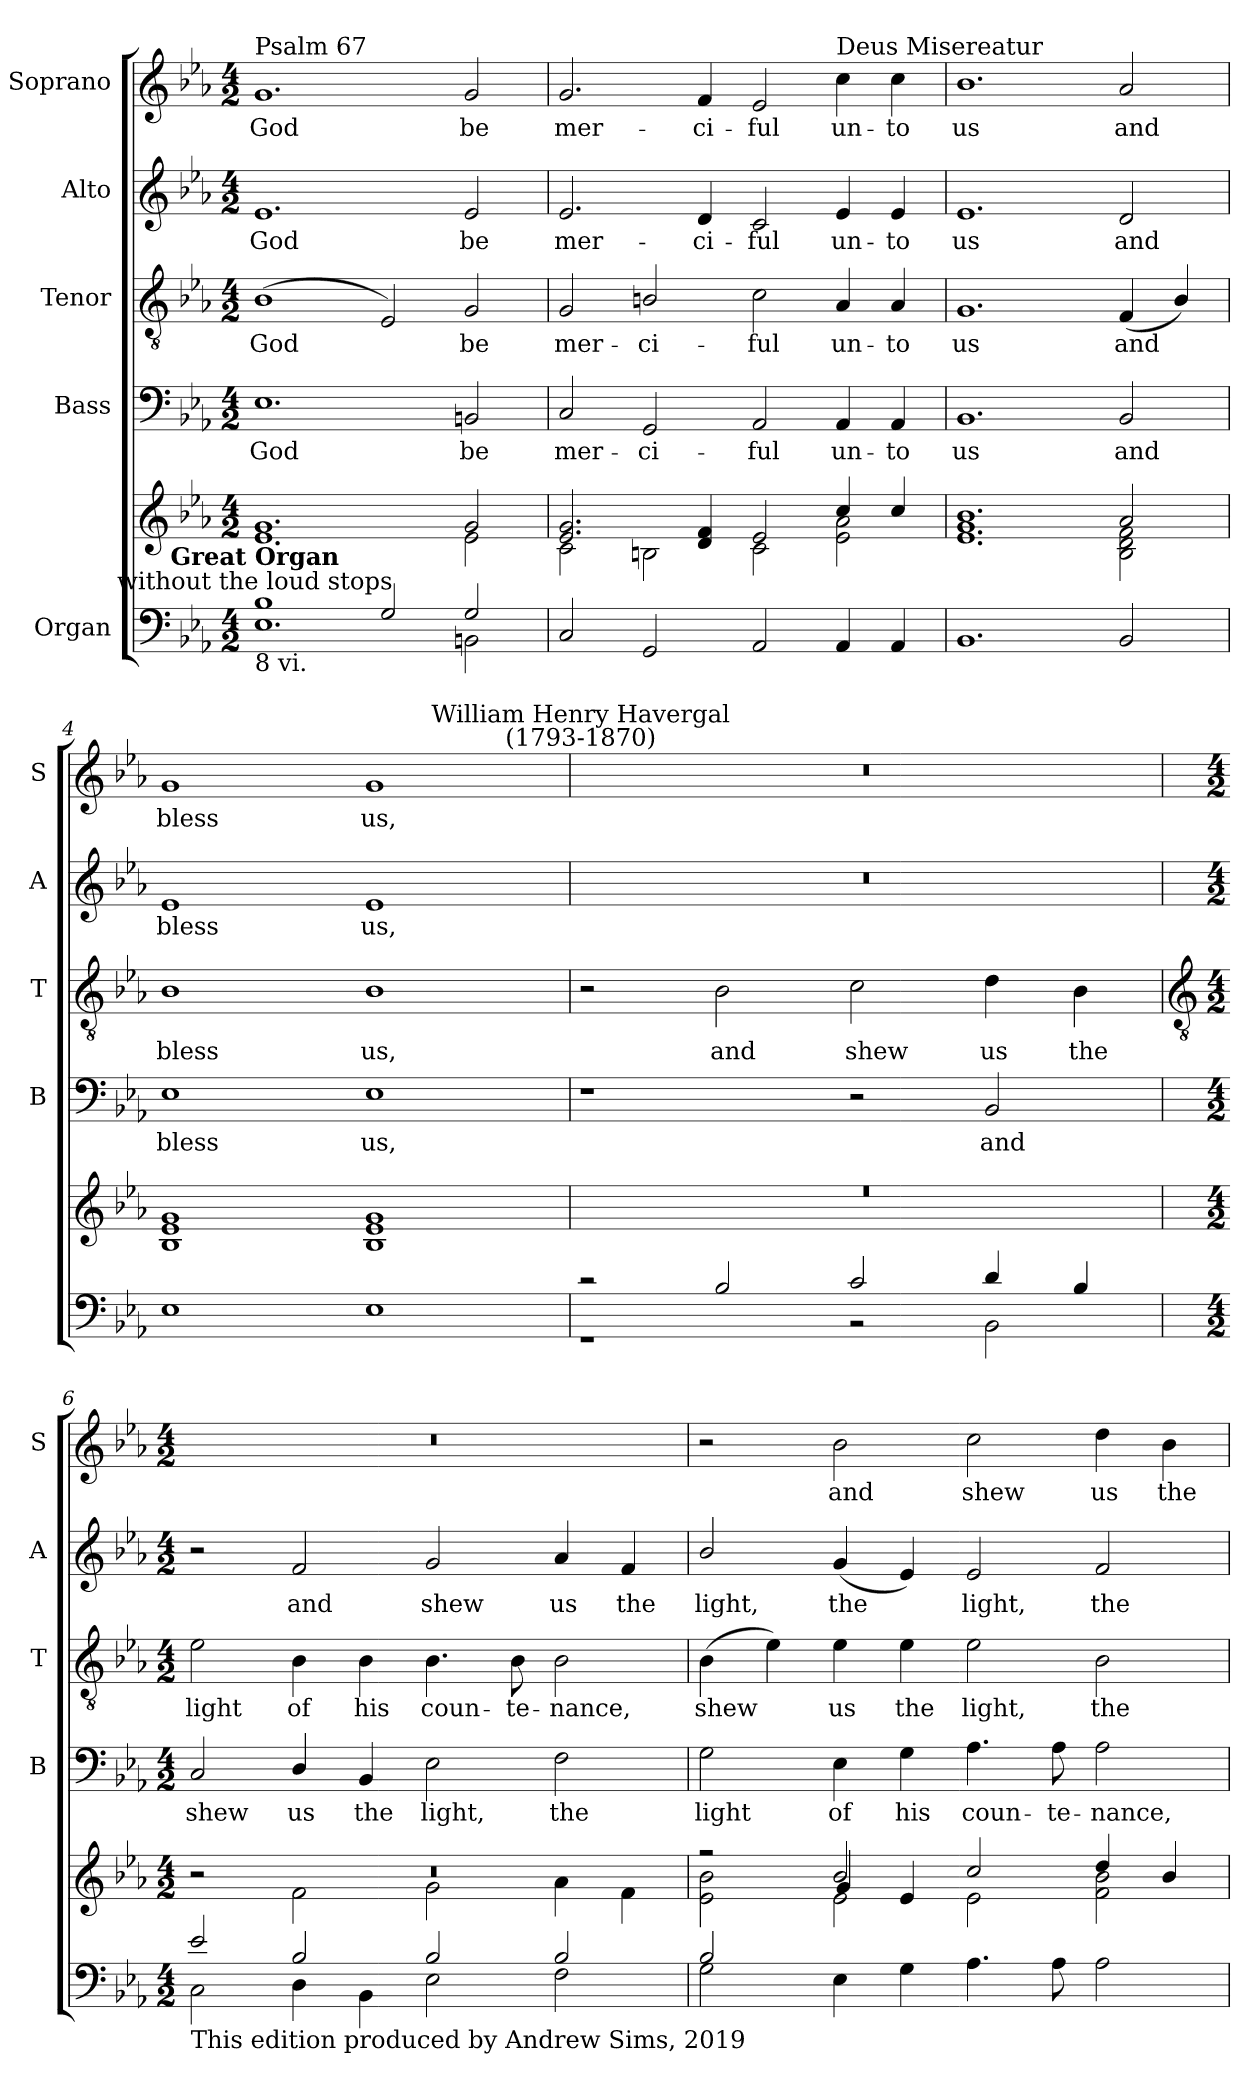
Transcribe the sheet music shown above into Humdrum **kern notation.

**kern	**kern	**kern	**text	**kern	**text	**kern	**text	**kern	**text
*part5	*part5	*part4	*part4	*part3	*part3	*part2	*part2	*part1	*part1
*staff6	*staff5	*staff4	*staff4	*staff3	*staff3	*staff2	*staff2	*staff1	*staff1
*I"Organ	*	*I"Bass	*	*I"Tenor	*	*I"Alto	*	*I"Soprano	*
*	*	*I'B	*	*I'T	*	*I'A	*	*I'S	*
*clefF4	*clefG2	*clefF4	*	*clefGv2	*	*clefG2	*	*clefG2	*
*k[b-e-a-]	*k[b-e-a-]	*k[b-e-a-]	*	*k[b-e-a-]	*	*k[b-e-a-]	*	*k[b-e-a-]	*
*E-:	*E-:	*E-:	*	*E-:	*	*E-:	*	*E-:	*
*M4/2	*M4/2	*M4/2	*	*M4/2	*	*M4/2	*	*M4/2	*
=1	=1	=1	=1	=1	=1	=1	=1	=1	=1
*^	*^	*	*	*	*	*	*	*	*
!	!	!	!	!	!	!	!	!	!	!LO:TX:a:t=Psalm 67	!
!	!	!LO:TX:b:B:cj:t=Great Organ	!	!	!	!	!	!	!	!	!
!	!	!LO:TX:b:cj:t=without the loud stops	!	!	!	!	!	!	!	!	!
!LO:TX:b:t=8 vi.	!	!	!	!	!	!	!	!	!	!	!
!	!	!	!	!	!LO:LY:b	!	!LO:LY:b	!	!LO:LY:b	!	!LO:LY:b
1B-/	1.E-\	1.g/	1.e-\	1.E-	God	(<1B-	God	1.e-	God	1.g	God
2G/	.	.	.	.	.	2E-)	.	.	.	.	.
!	!	!	!	!	!LO:LY:b	!	!LO:LY:b	!	!LO:LY:b	!	!LO:LY:b
2G/	2BBn\	2g/	2e-\	2BBn	be	2G	be	2e-	be	2g	be
=2	=2	=2	=2	=2	=2	=2	=2	=2	=2	=2	=2
!	!	!	!	!	!LO:LY:b	!	!LO:LY:b	!	!LO:LY:b	!	!LO:LY:b
0ryy	2C/	2.e-/ 2.g/	2c\	2C	mer-	2G	mer-	2.e-	mer-	2.g	mer-
!	!	!	!	!	!LO:LY:b	!	!LO:LY:b	!	!	!	!
.	2GG/	.	2Bn\	2GG	-ci-	2Bn/	-ci-	.	.	.	.
!	!	!	!	!	!	!	!	!	!LO:LY:b	!	!LO:LY:b
.	.	4d/ 4f/	.	.	.	.	.	4d	-ci-	4f	-ci-
!	!	!	!	!	!LO:LY:b	!	!LO:LY:b	!	!LO:LY:b	!	!LO:LY:b
.	2AA-/	2e-/	2c\	2AA-	-ful	2c	-ful	2c	-ful	2e-	-ful
!	!	!	!	!	!	!	!	!	!	!LO:TX:a:t=Deus Misereatur	!
!	!	!	!	!	!LO:LY:b	!	!LO:LY:b	!	!LO:LY:b	!	!LO:LY:b
.	4AA-/	4cc/	2e-\ 2a-\	4AA-	un-	4A-	un-	4e-	un-	4cc	un-
!	!	!	!	!	!LO:LY:b	!	!LO:LY:b	!	!LO:LY:b	!	!LO:LY:b
.	4AA-/	4cc/	.	4AA-	-to	4A-	-to	4e-	-to	4cc	-to
=3	=3	=3	=3	=3	=3	=3	=3	=3	=3	=3	=3
!	!	!	!	!	!LO:LY:b	!	!LO:LY:b	!	!LO:LY:b	!	!LO:LY:b
0ryy	1.BB-/	1.b-/	1.e-\ 1.g\	1.BB-	us	1.G	us	1.e-	us	1.b-	us
!	!	!	!	!	!LO:LY:b	!	!LO:LY:b	!	!LO:LY:b	!	!LO:LY:b
.	2BB-/	2a-/	2B-\ 2d\ 2f\	2BB-	and	(4F	and	2d	and	2a-	and
.	.	.	.	.	.	4B-/)	.	.	.	.	.
=4	=4	=4	=4	=4	=4	=4	=4	=4	=4	=4	=4
!	!	!	!	!	!LO:LY:b	!	!LO:LY:b	!	!LO:LY:b	!	!LO:LY:b
0ryy	1E-\	1g/	1B-\ 1e-\	1E-	bless	1B-	bless	1e-	bless	1g	bless
!	!	!	!	!	!LO:LY:b	!	!LO:LY:b	!	!LO:LY:b	!	!LO:LY:b
.	1E-\	1g/	1B-\ 1e-\	1E-	us,	1B-	us,	1e-	us,	1g	us,
=5	=5	=5	=5	=5	=5	=5	=5	=5	=5	=5	=5
!	!	!	!	!	!	!	!	!	!	!LO:TX:a:cj:t=William Henry Havergal\n(1793-1870)	!
2r	1r	0r	0ryy	1r	.	2r	.	0r	.	0r	.
!	!	!	!	!	!	!	!LO:LY:b	!	!	!	!
2B-/	.	.	.	.	.	2B-	and	.	.	.	.
!	!	!	!	!	!	!	!LO:LY:b	!	!	!	!
2c/	2r	.	.	2r	.	2c	shew	.	.	.	.
!	!	!	!	!	!LO:LY:b	!	!LO:LY:b	!	!	!	!
4d/	2BB-\	.	.	2BB-	and	4d	us	.	.	.	.
!	!	!	!	!	!	!	!LO:LY:b	!	!	!	!
4B-/	.	.	.	.	.	4B-	the	.	.	.	.
*	*	*v	*v	*	*	*	*	*	*	*	*
!!LO:LB:g=z
=6	=6	=6	=6	=6	=6	=6	=6	=6	=6	=6
*	*	*	*	*	*clefGv2	*	*	*	*	*
*M4/2	*	*M4/2	*M4/2	*	*M4/2	*	*M4/2	*	*M4/2	*
*	*	*^	*	*	*	*	*	*	*	*
*	*	*	*^	*	*	*	*	*	*	*	*
!LO:TX:b:t=This edition produced by Andrew Sims, 2019	!	!	!	!	!	!	!	!	!	!	!	!
!	!	!	!	!	!	!LO:LY:b	!	!LO:LY:b	!	!	!	!
2e-/	2C\	0r	0ryy	2r	2C	shew	2e-	light	2r	.	0r	.
!	!	!	!	!	!	!LO:LY:b	!	!LO:LY:b	!	!LO:LY:b	!	!
2B-/	4D\	.	.	2f\	4D/	us	4B-	of	2f	and	.	.
!	!	!	!	!	!	!LO:LY:b	!	!LO:LY:b	!	!	!	!
.	4BB-\	.	.	.	4BB-	the	4B-	his	.	.	.	.
!	!	!	!	!	!	!LO:LY:b	!	!LO:LY:b	!	!LO:LY:b	!	!
2B-/	2E-\	.	.	2g\	2E-	light,	4.B-	coun-	2g	shew	.	.
!	!	!	!	!	!	!	!	!LO:LY:b	!	!	!	!
.	.	.	.	.	.	.	8B-	-te-	.	.	.	.
!	!	!	!	!	!	!LO:LY:b	!	!LO:LY:b	!	!LO:LY:b	!	!
2B-/	2F\	.	.	4a-\	2F	the	2B-	-nance,	4a-	us	.	.
!	!	!	!	!	!	!	!	!	!	!LO:LY:b	!	!
.	.	.	.	4f\	.	.	.	.	4f	the	.	.
=7	=7	=7	=7	=7	=7	=7	=7	=7	=7	=7	=7	=7
!	!	!	!	!	!	!LO:LY:b	!	!LO:LY:b	!	!LO:LY:b	!	!
2B-/	2G\	2r	2ryy	2e-\ 2b-\	2G	light	(>4B-	shew	2b-/	light,	2r	.
.	.	.	.	.	.	.	4e-)	.	.	.	.	.
!	!	!	!	!	!	!LO:LY:b	!	!LO:LY:b	!	!LO:LY:b	!	!LO:LY:b
1.ryy	4E-\	2b-/	4g/	2e-\	4E-	of	4e-	us	(<4g	the	2b-	and
!	!	!	!	!	!	!LO:LY:b	!	!LO:LY:b	!	!	!	!
.	4G\	.	4e-/	.	4G	his	4e-	the	4e-)	.	.	.
!	!	!	!	!	!	!LO:LY:b	!	!LO:LY:b	!	!LO:LY:b	!	!LO:LY:b
.	4.A-\	2cc/	2.ryy	2e-\	4.A-	coun-	2e-	light,	2e-	light,	2cc	shew
!	!	!	!	!	!	!LO:LY:b	!	!	!	!	!	!
.	8A-\	.	.	.	8A-	-te-	.	.	.	.	.	.
!	!	!	!	!	!	!LO:LY:b	!	!LO:LY:b	!	!LO:LY:b	!	!LO:LY:b
.	2A-\	4dd/	.	2f\ 2b-\	2A-	-nance,	2B-	the	2f	the	4dd	us
!	!	!	!	!	!	!	!	!	!	!	!	!LO:LY:b
.	.	4b-/	4ryy	.	.	.	.	.	.	.	4b-	the
*v	*v	*	*	*	*	*	*	*	*	*	*	*
*	*v	*v	*v	*	*	*	*	*	*	*	*
=	=	=	=	=	=	=	=	=	=
*-	*-	*-	*-	*-	*-	*-	*-	*-	*-
